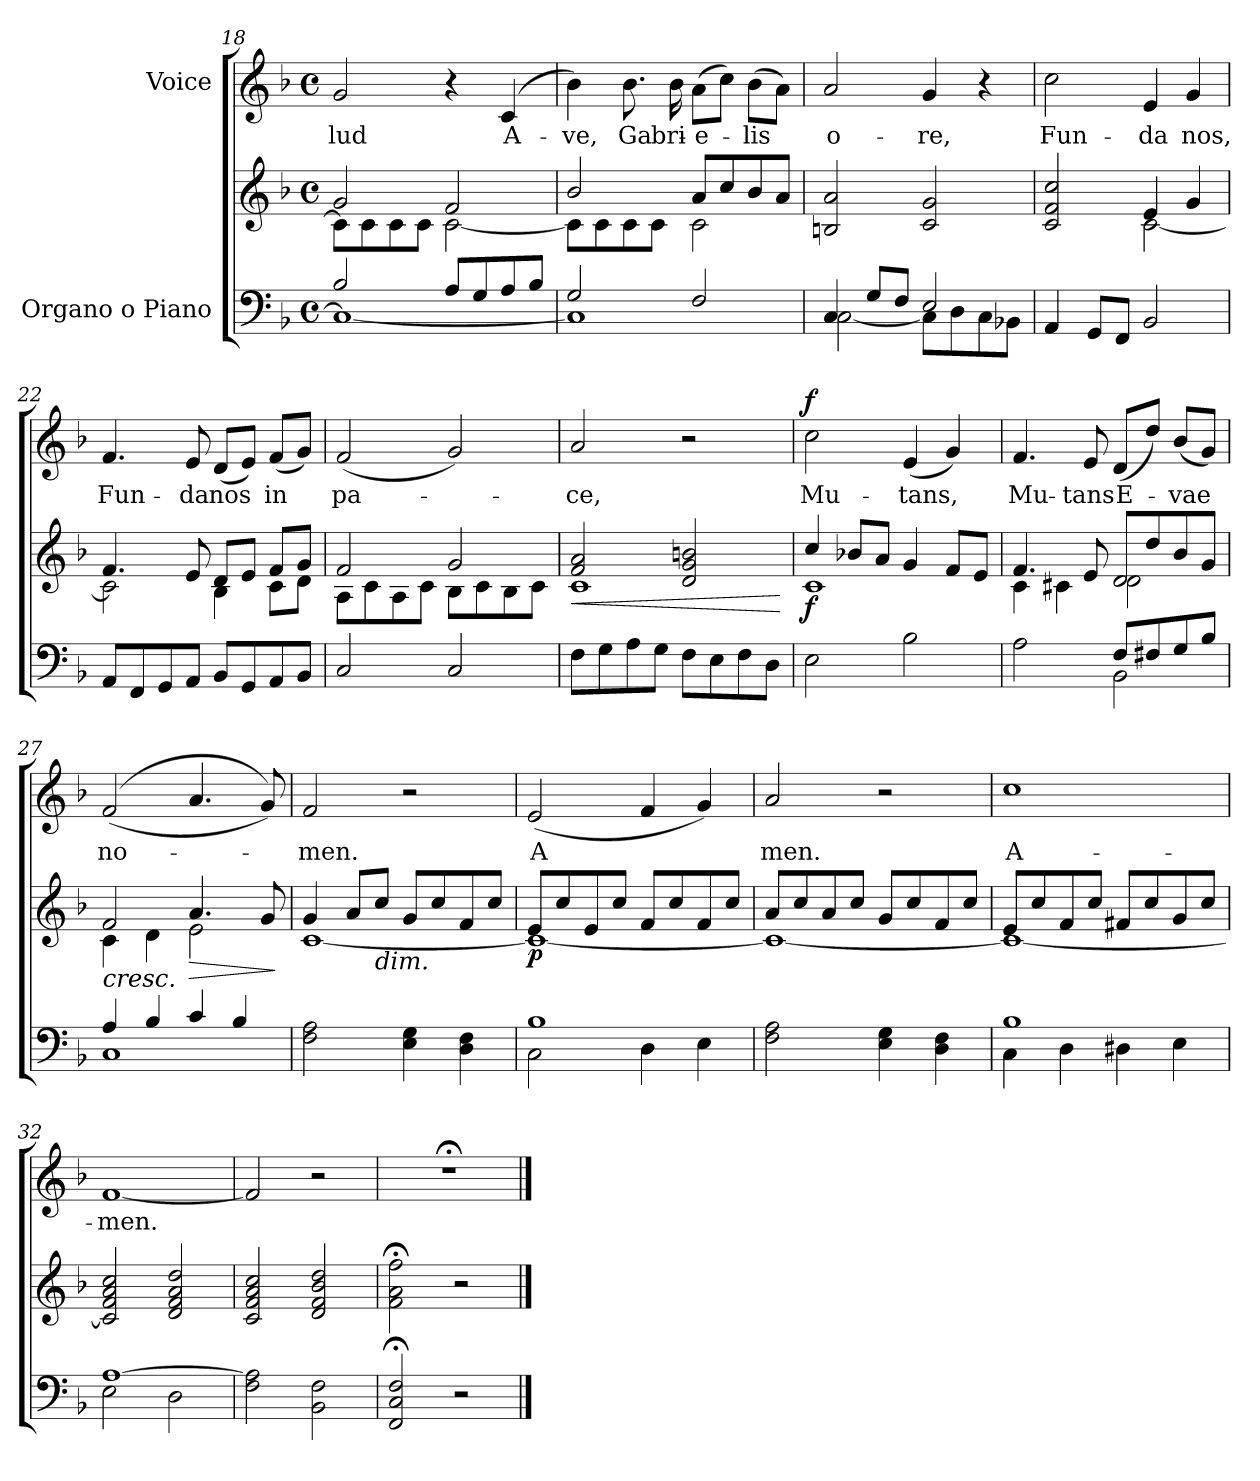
**kern	**kern	**dynam	**kern	**text	**dynam
*part2	*part2	*part2	*part1	*part1	*part1
*staff3	*staff2	*staff2/3	*staff1	*staff1	*staff1
*I"Organo o      Piano	*	*	*I"Voice	*	*
*clefF4	*clefG2	*	*clefG2	*	*
*k[b-]	*k[b-]	*	*k[b-]	*	*
*M4/4	*M4/4	*	*M4/4	*	*
*met(c)	*met(c)	*	*met(c)	*	*
=18	=18	=18	=18	=18	=18
*^	*^	*	*	*	*
!	!	!	!	!	!	!LO:LY:b	!
2B-/	1C_	2g/	8c\L]	.	2g/	lud	.
.	.	.	8c\	.	.	.	.
.	.	.	8c\	.	.	.	.
.	.	.	8c\J	.	.	.	.
8A/L	.	2f/	[2c\	.	4r	.	.
8G/	.	.	.	.	.	.	.
!	!	!	!	!	!	!LO:LY:b	!
8A/	.	.	.	.	(<4c/	A-	.
8B-/J	.	.	.	.	.	.	.
=19	=19	=19	=19	=19	=19	=19	=19
!	!	!	!	!	!	!LO:LY:b	!
2G/	1C]	2b-/	8c\L]	.	4b-\)	ve,	.
.	.	.	8c\	.	.	.	.
!	!	!	!	!	!	!LO:LY:b	!
.	.	.	8c\	.	8.b-\	Ga-	.
.	.	.	8c\J	.	.	.	.
!	!	!	!	!	!	!LO:LY:b	!
.	.	.	.	.	16b-\	bri-	.
!	!	!	!	!	!	!LO:LY:b	!
2F/	.	8a/L	2c\	.	(>8a\L	e-	.
.	.	8cc/	.	.	8cc\J)	.	.
!	!	!	!	!	!	!LO:LY:b	!
.	.	8b-/	.	.	(>8b-\L	lis	.
.	.	8a/J	.	.	8a\J)	.	.
*	*	*v	*v	*	*	*	*
=20	=20	=20	=20	=20	=20	=20
!	!	!	!	!	!LO:LY:b	!
4C/	[2C\	2Bn/ 2a/	.	2a/	o-	.
8G/L	.	.	.	.	.	.
8F/J	.	.	.	.	.	.
!	!	!	!	!	!LO:LY:b	!
8C\L]	2E/	2c/ 2g/	.	4g/	re,	.
8D\	.	.	.	.	.	.
8C\	.	.	.	4r	.	.
8BB-X\J	.	.	.	.	.	.
*v	*v	*	*	*	*	*
!!LO:PB:g=z
=21	=21	=21	=21	=21	=21
*	*^	*	*	*	*
!	!	!	!	!	!LO:LY:b	!
4AA/	2c/ 2f/ 2cc/	2ryy	.	2cc\	Fun-	.
8GG/L	.	.	.	.	.	.
8FF/J	.	.	.	.	.	.
!	!	!	!	!	!LO:LY:b	!
2BB-/	4e/	[2c\	.	4e/	da	.
!	!	!	!	!	!LO:LY:b	!
.	4g/	.	.	4g/	nos,	.
=22	=22	=22	=22	=22	=22	=22
!	!	!	!	!	!LO:LY:b	!
8AA/L	4.f/	2c\]	.	4.f/	Fun-	.
8FF/	.	.	.	.	.	.
8GG/	.	.	.	.	.	.
!	!	!	!	!	!LO:LY:b	!
8AA/J	8e/	.	.	8e/	da	.
!	!	!	!	!	!LO:LY:b	!
8BB-/L	8d/L	4B-\	.	(<8d/L	nos	.
8GG/	8e/J	.	.	8e/J)	.	.
!	!	!	!	!	!LO:LY:b	!
8AA/	8f/L	8c\L	.	(<8f/L	in	.
8BB-/J	8g/J	8d\J	.	8g/J)	.	.
=23	=23	=23	=23	=23	=23	=23
!	!	!	!	!	!LO:LY:b	!
2C/	2f/	8A\L	.	(<2f/	pa-	.
.	.	8c\	.	.	.	.
.	.	8A\	.	.	.	.
.	.	8c\J	.	.	.	.
2C/	2g/	8B-\L	.	2g/)	.	.
.	.	8c\	.	.	.	.
.	.	8B-\	.	.	.	.
.	.	8c\J	.	.	.	.
=24	=24	=24	=24	=24	=24	=24
!	!	!	!LO:HP:b	!	!LO:LY:b	!
8F\L	2f/ 2a/	1c	<	2a/	ce,	.
8G\	.	.	.	.	.	.
8A\	.	.	.	.	.	.
8G\J	.	.	.	.	.	.
8F\L	2d/ 2g/ 2bn/	.	.	2r	.	.
8E\	.	.	.	.	.	.
8F\	.	.	.	.	.	.
8D\J	.	.	.	.	.	.
*	*v	*v	*	*	*	*
.	.	[	.	.	.
!!LO:LB:g=z
=25	=25	=25	=25	=25	=25
*	*^	*	*	*	*
!	!	!	!LO:DY:b	!	!LO:LY:b	!LO:DY:a
2E\	4cc/	1c	f	2cc\	Mu-	f
.	8b-X/L	.	.	.	.	.
.	8a/J	.	.	.	.	.
!	!	!	!	!	!LO:LY:b	!
2B-\	4g/	.	.	(<4e/	tans,	.
.	8f/L	.	.	4g/)	.	.
.	8e/J	.	.	.	.	.
=26	=26	=26	=26	=26	=26	=26
*^	*	*	*	*	*	*
!	!	!	!	!	!	!LO:LY:b	!
2A\	2ryy	4.f/	4c\	.	4.f/	Mu-	.
.	.	.	4c#X\	.	.	.	.
!	!	!	!	!	!	!LO:LY:b	!
.	.	8e/	.	.	8e/	tans	.
!	!	!LO:N:head=open	!	!	!	!LO:LY:b	!
8F/L	2BB-\	8d/L	2d\	.	(<8d/L	E-	.
8F#X/	.	8dd/	.	.	8dd/J)	.	.
!	!	!	!	!	!	!LO:LY:b	!
8G/	.	8b-/	.	.	(<8b-/L	vae	.
8B-/J	.	8g/J	.	.	8g/J)	.	.
=27	=27	=27	=27	=27	=27	=27	=27
!	!	!	!	!LO:HP:b	!	!LO:LY:b	!
4A/	1C	2f/	4c\	<	(<(<2f/	no-	.
4B-/	.	.	4d\	.	.	.	.
!	!	!	!	!LO:HP:b	!	!	!
4c/	.	4.a/	2e\	>	4.a/	.	.
4B-/	.	.	.	.	.	.	.
.	.	8g/	.	[	8g/))	.	.
*v	*v	*	*	*	*	*	*
*	*v	*v	*	*	*	*
.	.	]	.	.	.
=28	=28	=28	=28	=28	=28
*	*^	*	*	*	*
!	!	!	!	!	!LO:LY:b	!
2F\ 2A\	4g/	[1c	.	2f/	men.	.
.	8a/L	.	.	.	.	.
!	!LO:TX:b:i:t=dim.	!	!	!	!	!
.	8cc/J	.	.	.	.	.
4E\ 4G\	8g/L	.	.	2r	.	.
.	8cc/	.	.	.	.	.
4D\ 4F\	8f/	.	.	.	.	.
.	8cc/J	.	.	.	.	.
!!LO:LB:g=z
=29	=29	=29	=29	=29	=29	=29
*^	*	*	*	*	*	*
!	!	!	!	!LO:DY:b	!	!LO:LY:b	!
1B-	2C\	8e/L	1c_	p	(<2e/	-A	.
.	.	8cc/	.	.	.	.	.
.	.	8e/	.	.	.	.	.
.	.	8cc/J	.	.	.	.	.
.	4D\	8f/L	.	.	4f/	.	.
.	.	8cc/	.	.	.	.	.
.	4E\	8f/	.	.	4g/)	.	.
.	.	8cc/J	.	.	.	.	.
*v	*v	*	*	*	*	*	*
=30	=30	=30	=30	=30	=30	=30
!	!	!	!	!	!LO:LY:b	!
2F\ 2A\	8a/L	1c_	.	2a/	men.	.
.	8cc/	.	.	.	.	.
.	8a/	.	.	.	.	.
.	8cc/J	.	.	.	.	.
4E\ 4G\	8g/L	.	.	2r	.	.
.	8cc/	.	.	.	.	.
4D\ 4F\	8f/	.	.	.	.	.
.	8cc/J	.	.	.	.	.
=31	=31	=31	=31	=31	=31	=31
*^	*	*	*	*	*	*
!	!	!	!	!	!	!LO:LY:b	!
1B-	4C\	8e/L	1c_	.	1cc	A-	.
.	.	8cc/	.	.	.	.	.
.	4D\	8f/	.	.	.	.	.
.	.	8cc/J	.	.	.	.	.
.	4D#X\	8f#X/L	.	.	.	.	.
.	.	8cc/	.	.	.	.	.
.	4E\	8g/	.	.	.	.	.
.	.	8cc/J	.	.	.	.	.
*	*	*v	*v	*	*	*	*
=32	=32	=32	=32	=32	=32	=32
!	!	!	!	!	!LO:LY:b	!
[1A	2E\	2c/] 2f/ 2a/ 2cc/	.	[1f	men.	.
.	2D\	2d/ 2f/ 2a/ 2dd/	.	.	.	.
*v	*v	*	*	*	*	*
=33	=33	=33	=33	=33	=33
2F\ 2A\]	2c/ 2f/ 2a/ 2cc/	.	2f/]	.	.
2BB-\ 2F\	2d/ 2f/ 2b-/ 2dd/	.	2r	.	.
=34	=34	=34	=34	=34	=34
2FF/;< 2C/;< 2F/;<	2f\;< 2a\;< 2ff\;<	.	1r;<	.	.
2r	2r	.	.	.	.
==	==	==	==	==	==
*-	*-	*-	*-	*-	*-
